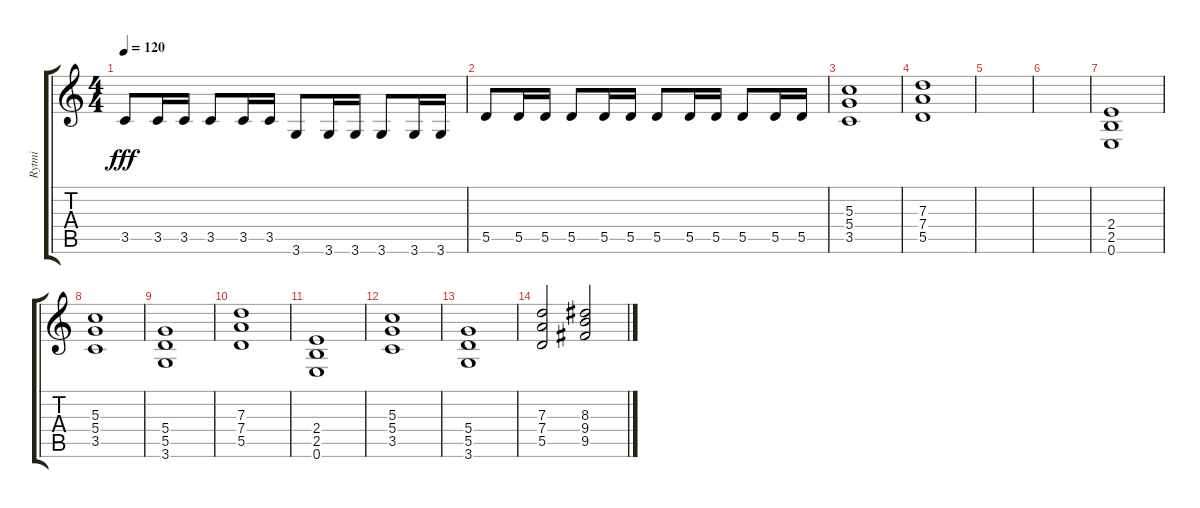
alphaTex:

\track ("Rytmi" "Rytmi") {instrument overdrivenguitar}
\staff {score tabs}
\tuning (E4 B3 G3 D3 A2 E2) {hide}
\ts (4 4)
\tempo 120
\clef g2
\ks c
3.5.8{dy fff} 3.5.16 3.5.16 3.5.8 3.5.16 3.5.16 3.6.8 3.6.16 3.6.16 3.6.8 3.6.16 3.6.16 |
5.5.8 5.5.16 5.5.16 5.5.8 5.5.16 5.5.16 5.5.8 5.5.16 5.5.16 5.5.8 5.5.16 5.5.16 |
(5.3 5.4 3.5).1 |
(7.3 7.4 5.5).1 |
|
|
(2.4 2.5 0.6).1 |
(5.3 5.4 3.5).1 |
(5.4 5.5 3.6).1 |
(7.3 7.4 5.5).1 |
(2.4 2.5 0.6).1 |
(5.3 5.4 3.5).1 |
(5.4 5.5 3.6).1 |
(7.3 7.4 5.5).2 (8.3 9.4 9.5).2
